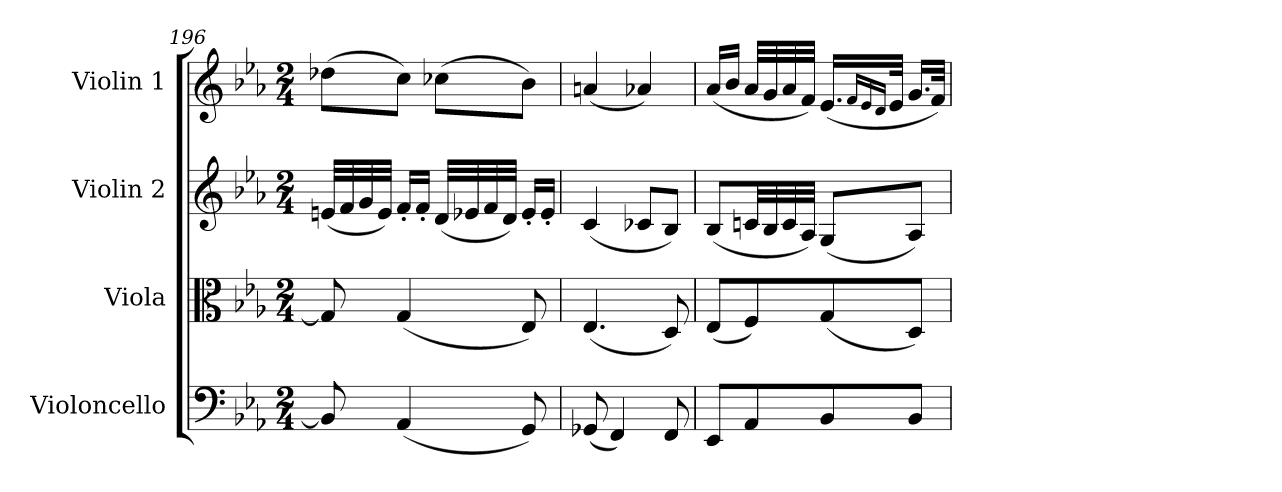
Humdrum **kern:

**kern	**kern	**kern	**kern
*part4	*part3	*part2	*part1
*staff4	*staff3	*staff2	*staff1
*I"Violoncello	*I"Viola	*I"Violin 2	*I"Violin 1
*I'Vc	*I'Vla	*I'Vln	*I'Vln
*clefF4	*clefC3	*clefG2	*clefG2
*k[b-e-a-]	*k[b-e-a-]	*k[b-e-a-]	*k[b-e-a-]
*M2/4	*M2/4	*M2/4	*M2/4
=196	=196	=196	=196
8BB-/]	8G/]	(<32en/LLL	(>8dd-X\L
.	.	32f/	.
.	.	32g/	.
.	.	32e/JJJ)	.
(<4AA-/	(<4G/	16f'/LL	8cc\J)
.	.	16f'/JJ	.
.	.	(<32d/LLL	(>8cc-X\L
.	.	32e-X/	.
.	.	32f/	.
.	.	32d/JJJ)	.
8GG/)	8E-/)	16e-'/LL	8b-\J)
.	.	16e-'/JJ	.
=197	=197	=197	=197
(<8GG-X/	(<4.E-/	(<4c/	(<4an/
4FF/)	.	.	.
.	.	8c-X/L	4a-X/)
8FF/	8D/)	8B-/J)	.
!!LO:LB:g=z
=198	=198	=198	=198
8EE-/L	(<8E-/L	(<8B-/L	(<16a-/LL
.	.	.	16b-/JJ
8AA-/	8F/)	32cn/LL	32a-/LLL
.	.	32B-/	32g/
.	.	32c/	32a-/
.	.	32A-/JJJ)	32f/JJJ)
8BB-/	(<8G/	(<8G/L	(<16.e-/LL
.	.	.	16qf/LL
.	.	.	16qe-/
.	.	.	16qd/JJ
.	.	.	32e-/JJk
8BB-/J	8D/J)	8A-/J)	16.g/LL
.	.	.	32f/JJk)
=	=	=	=
*-	*-	*-	*-
